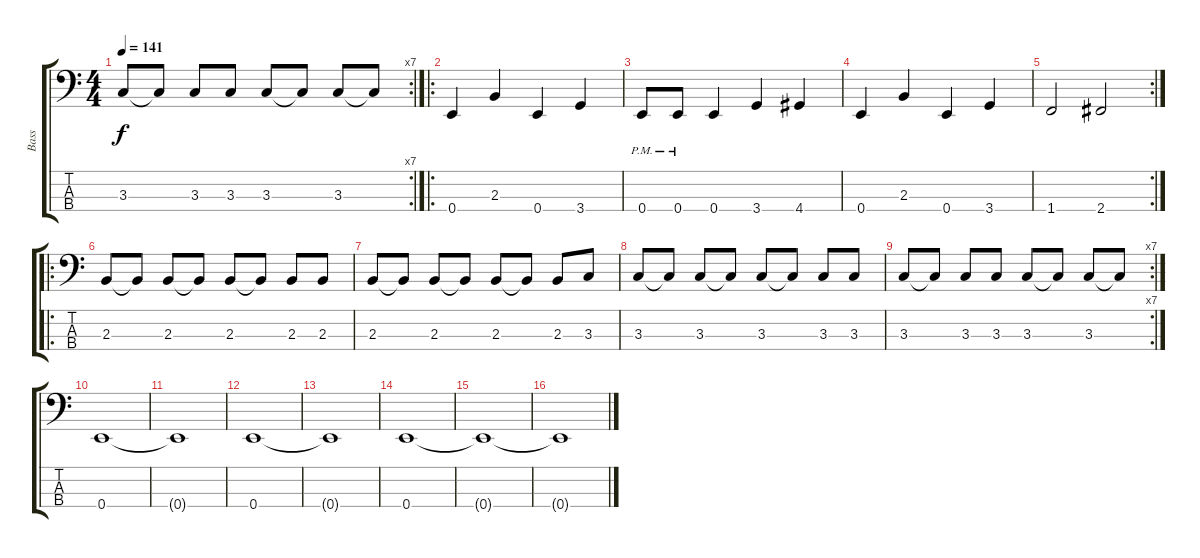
\track ("Bass" "Bass") {instrument electricbassfinger}
\staff {score tabs}
\tuning (G2 D2 A1 E1) {hide}
\rc 7
\ts (4 4)
\tempo 141
\clef f4
\ks c
3.3.8{dy f} 3.3{t}.8 3.3.8 3.3.8 3.3.8 3.3{t}.8 3.3.8 3.3{t}.8 |
\ro
0.4.4 2.3.4 0.4.4 3.4.4 |
0.4{pm}.8 0.4{pm}.8 0.4.4 3.4.4 4.4.4 |
0.4.4 2.3.4 0.4.4 3.4.4 |
\rc 2
1.4.2 2.4.2 |
\ro
2.3.8 2.3{t}.8 2.3.8 2.3{t}.8 2.3.8 2.3{t}.8 2.3.8 2.3.8 |
2.3.8 2.3{t}.8 2.3.8 2.3{t}.8 2.3.8 2.3{t}.8 2.3.8 3.3.8 |
3.3.8 3.3{t}.8 3.3.8 3.3{t}.8 3.3.8 3.3{t}.8 3.3.8 3.3.8 |
\rc 7
3.3.8 3.3{t}.8 3.3.8 3.3.8 3.3.8 3.3{t}.8 3.3.8 3.3{t}.8 |
0.4.1 |
0.4{t}.1 |
0.4.1 |
0.4{t}.1 |
0.4.1 |
0.4{t}.1 |
0.4{t}.1
